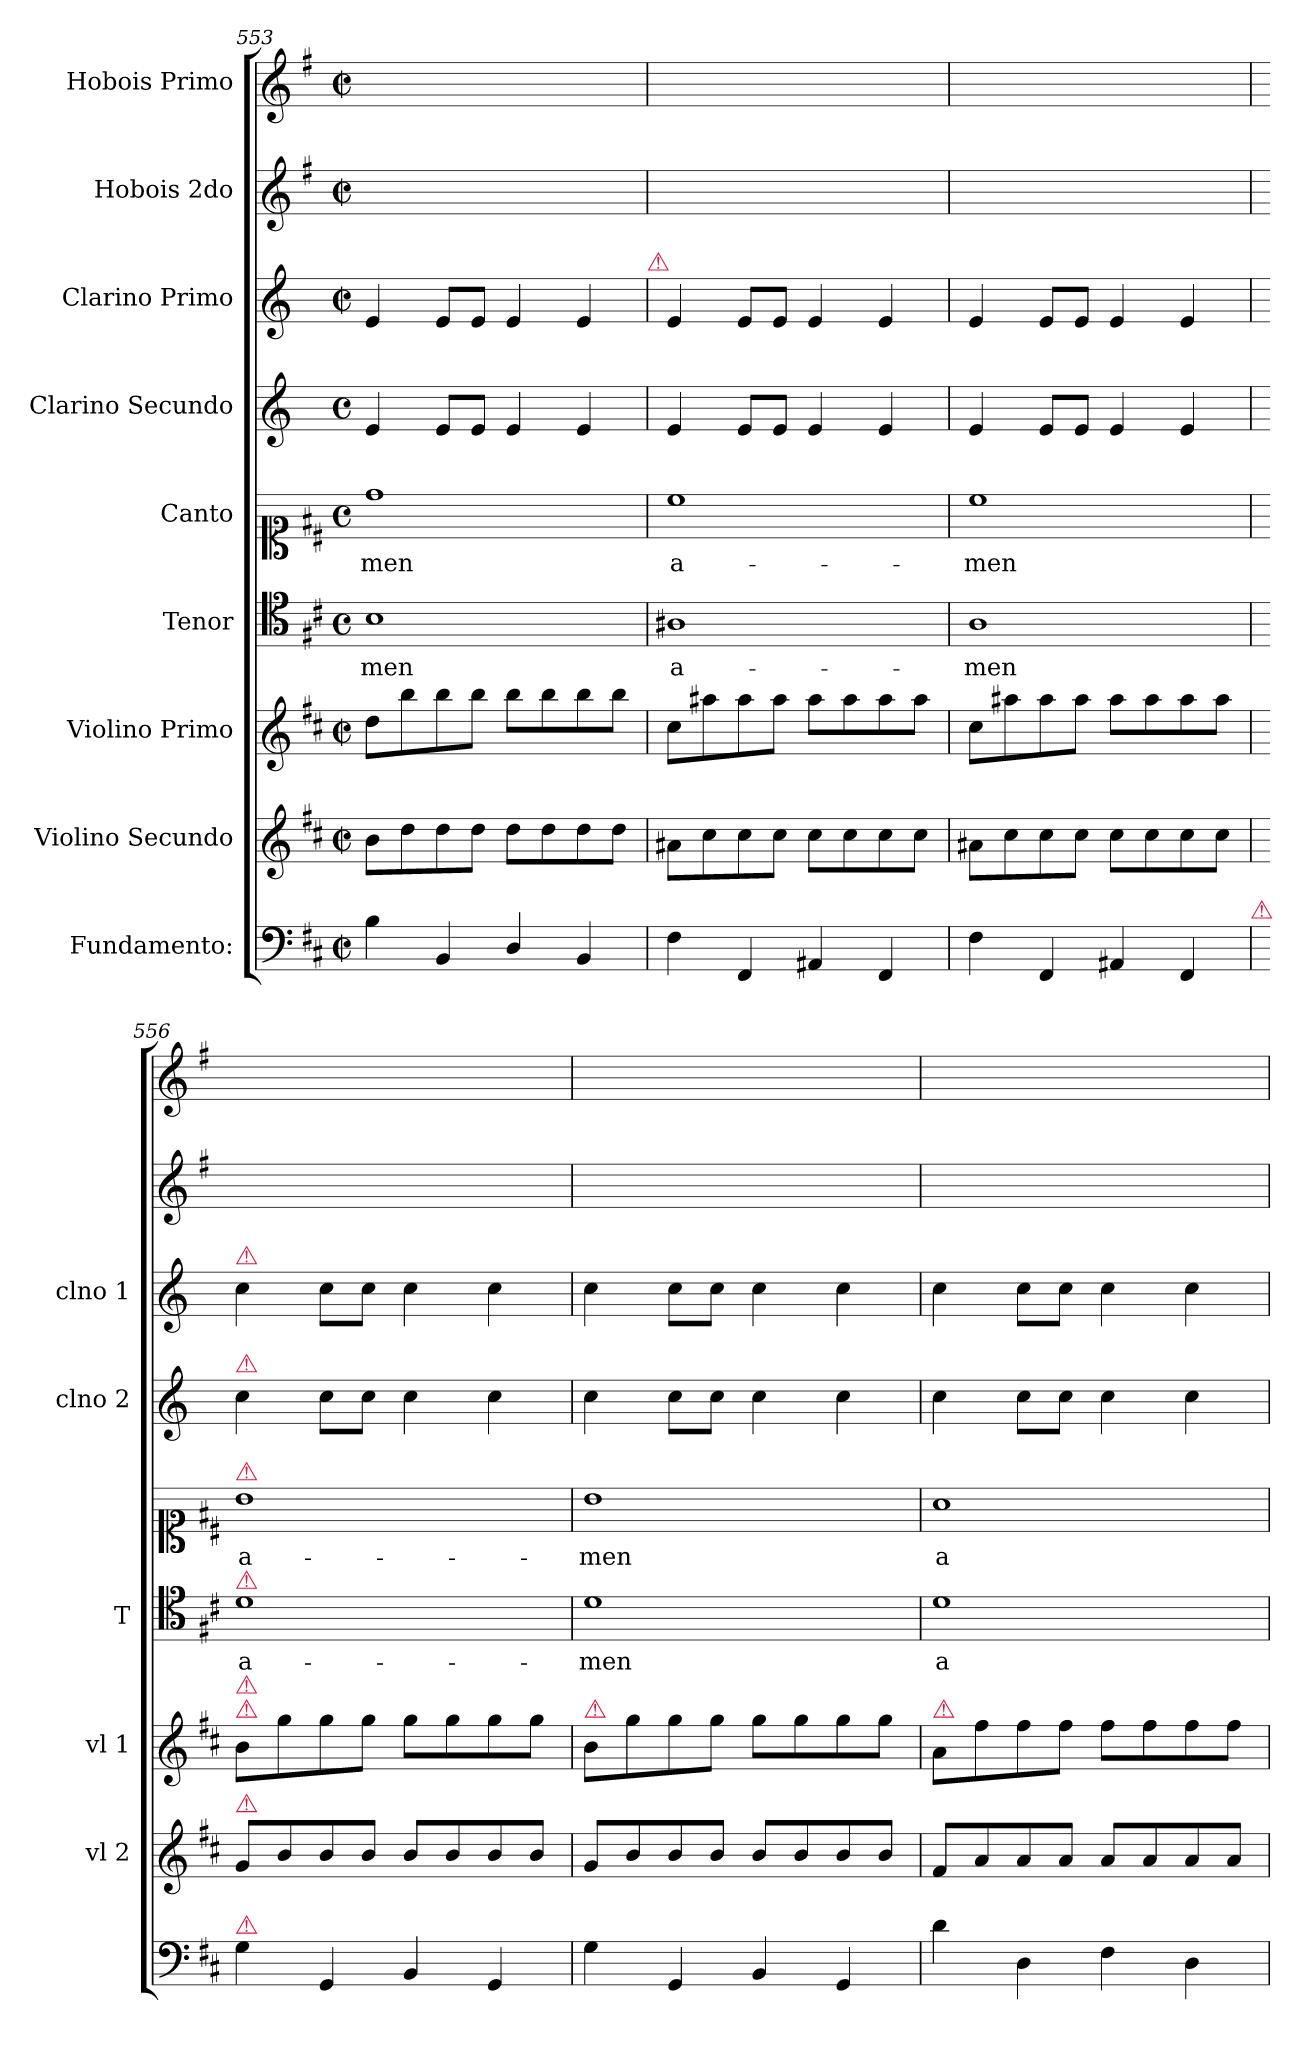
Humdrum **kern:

**kern	**kern	**kern	**kern	**text	**kern	**text	**kern	**kern	**kern	**kern
*part9	*part8	*part7	*part6	*part6	*part5	*part5	*part4	*part3	*part2	*part1
*staff9	*staff8	*staff7	*staff6	*staff6	*staff5	*staff5	*staff4	*staff3	*staff2	*staff1
*I"Fundamento:	*I"Violino Secundo	*I"Violino Primo	*I"Tenor	*	*I"Canto	*	*I"Clarino Secundo	*I"Clarino Primo	*I"Hobois 2do	*I"Hobois Primo
*	*I'vl 2	*I'vl 1	*I'T	*	*	*	*I'clno 2	*I'clno 1	*	*
*clefF4	*clefG2	*clefG2	*clefC4	*	*clefC1	*	*clefG2	*clefG2	*clefG2	*clefG2
*	*	*	*	*	*	*	*ITrd-1c-2	*ITrd-1c-2	*	*
*k[f#c#]	*k[f#c#]	*k[f#c#]	*k[f#c#]	*	*k[f#c#]	*	*k[f#c#]	*k[f#c#]	*k[f#]	*k[f#]
*M2/2	*M2/2	*M2/2	*M2/2	*	*M2/2	*	*M2/2	*M2/2	*M2/2	*M2/2
*met(c|)	*met(c|)	*met(c|)	*met(c)	*	*met(c)	*	*met(c)	*met(c|)	*met(c|)	*met(c|)
=553	=553	=553	=553	=553	=553	=553	=553	=553	=553	=553
4B\	8b\L	8dd\L	1B	-men	1dd	-men	4f#/	4f#/	1ryy	1ryy
.	8dd\	8bb\	.	.	.	.	.	.	.	.
4BB/	8dd\	8bb\	.	.	.	.	8f#/L	8f#/L	.	.
.	8dd\J	8bb\J	.	.	.	.	8f#/J	8f#/J	.	.
4D/	8dd\L	8bb\L	.	.	.	.	4f#/	4f#/	.	.
.	8dd\	8bb\	.	.	.	.	.	.	.	.
4BB/	8dd\	8bb\	.	.	.	.	4f#/	4f#/	.	.
.	8dd\J	8bb\J	.	.	.	.	.	.	.	.
!	!	!	!	!	!	!	!	!LO:TX:a:color=crimson:t=⚠	!	!
=554	=554	=554	=554	=554	=554	=554	=554	=554	=554	=554
4F#\	8a#X\L	8cc#\L	1A#X	a-	1cc#	a-	4f#/	4f#/	1ryy	1ryy
.	8cc#\	8aa#X\	.	.	.	.	.	.	.	.
4FF#/	8cc#\	8aa#\	.	.	.	.	8f#/L	8f#/L	.	.
.	8cc#\J	8aa#\J	.	.	.	.	8f#/J	8f#/J	.	.
4AA#X/	8cc#\L	8aa#\L	.	.	.	.	4f#/	4f#/	.	.
.	8cc#\	8aa#\	.	.	.	.	.	.	.	.
4FF#/	8cc#\	8aa#\	.	.	.	.	4f#/	4f#/	.	.
.	8cc#\J	8aa#\J	.	.	.	.	.	.	.	.
=555	=555	=555	=555	=555	=555	=555	=555	=555	=555	=555
4F#\	8a#X\L	8cc#\L	1A	-men	1cc#	-men	4f#/	4f#/	1ryy	1ryy
.	8cc#\	8aa#X\	.	.	.	.	.	.	.	.
4FF#/	8cc#\	8aa#\	.	.	.	.	8f#/L	8f#/L	.	.
.	8cc#\J	8aa#\J	.	.	.	.	8f#/J	8f#/J	.	.
4AA#X/	8cc#\L	8aa#\L	.	.	.	.	4f#/	4f#/	.	.
.	8cc#\	8aa#\	.	.	.	.	.	.	.	.
4FF#/	8cc#\	8aa#\	.	.	.	.	4f#/	4f#/	.	.
.	8cc#\J	8aa#\J	.	.	.	.	.	.	.	.
!LO:TX:a:color=crimson:t=⚠	!	!	!	!	!	!	!	!	!	!
=556	=556	=556	=556	=556	=556	=556	=556	=556	=556	=556
!	!	!	!	!	!	!	!	!LO:TX:a:color=crimson:t=⚠	!	!
!	!	!	!	!	!	!	!LO:TX:a:color=crimson:t=⚠	!	!	!
!	!	!	!	!	!LO:TX:a:color=crimson:t=⚠	!	!	!	!	!
!	!	!	!LO:TX:a:color=crimson:t=⚠	!	!	!	!	!	!	!
!	!	!LO:TX:a:color=crimson:t=⚠	!	!	!	!	!	!	!	!
!	!	!LO:TX:a:color=crimson:t=⚠	!	!	!	!	!	!	!	!
!	!LO:TX:a:color=crimson:t=⚠	!	!	!	!	!	!	!	!	!
!LO:TX:a:color=crimson:t=⚠	!	!	!	!	!	!	!	!	!	!
4G\	8g/L	8b/L	1d	a-	1b	a-	4dd\	4dd\	1ryy	1ryy
.	8b/	8gg\	.	.	.	.	.	.	.	.
4GG/	8b/	8gg\	.	.	.	.	8dd\L	8dd\L	.	.
.	8b/J	8gg\J	.	.	.	.	8dd\J	8dd\J	.	.
4BB/	8b/L	8gg\L	.	.	.	.	4dd\	4dd\	.	.
.	8b/	8gg\	.	.	.	.	.	.	.	.
4GG/	8b/	8gg\	.	.	.	.	4dd\	4dd\	.	.
.	8b/J	8gg\J	.	.	.	.	.	.	.	.
=557	=557	=557	=557	=557	=557	=557	=557	=557	=557	=557
!	!	!LO:TX:a:color=crimson:t=⚠	!	!	!	!	!	!	!	!
4G\	8g/L	8b/L	1d	-men	1b	-men	4dd\	4dd\	1ryy	1ryy
.	8b/	8gg\	.	.	.	.	.	.	.	.
4GG/	8b/	8gg\	.	.	.	.	8dd\L	8dd\L	.	.
.	8b/J	8gg\J	.	.	.	.	8dd\J	8dd\J	.	.
4BB/	8b/L	8gg\L	.	.	.	.	4dd\	4dd\	.	.
.	8b/	8gg\	.	.	.	.	.	.	.	.
4GG/	8b/	8gg\	.	.	.	.	4dd\	4dd\	.	.
.	8b/J	8gg\J	.	.	.	.	.	.	.	.
=558	=558	=558	=558	=558	=558	=558	=558	=558	=558	=558
!	!	!LO:TX:a:color=crimson:t=⚠	!	!	!	!	!	!	!	!
4d\	8f#/L	8a/L	1d	a-	1a	a-	4dd\	4dd\	1ryy	1ryy
.	8a/	8ff#\	.	.	.	.	.	.	.	.
4D\	8a/	8ff#\	.	.	.	.	8dd\L	8dd\L	.	.
.	8a/J	8ff#\J	.	.	.	.	8dd\J	8dd\J	.	.
4F#\	8a/L	8ff#\L	.	.	.	.	4dd\	4dd\	.	.
.	8a/	8ff#\	.	.	.	.	.	.	.	.
4D\	8a/	8ff#\	.	.	.	.	4dd\	4dd\	.	.
.	8a/J	8ff#\J	.	.	.	.	.	.	.	.
=	=	=	=	=	=	=	=	=	=	=
*-	*-	*-	*-	*-	*-	*-	*-	*-	*-	*-
